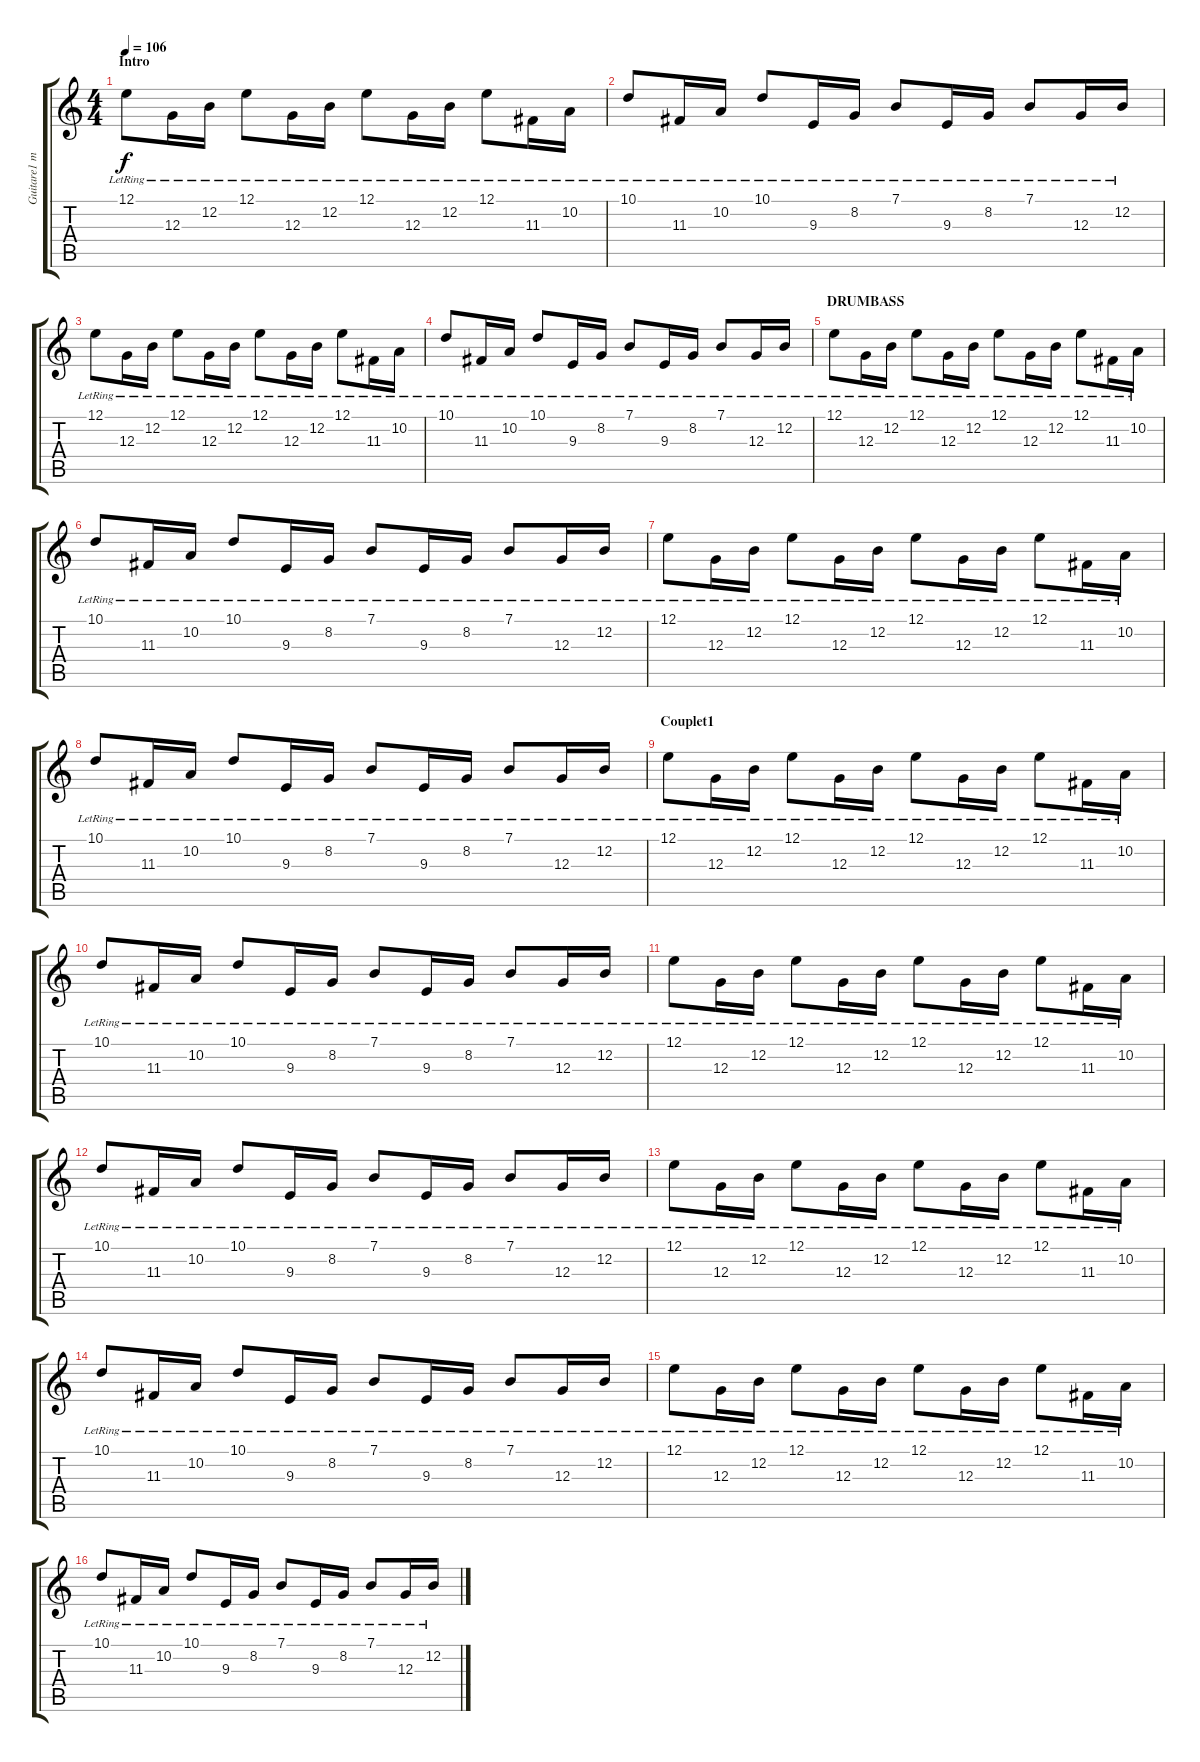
\track ("Guitare1 mélodie" "Guitare1 m") {instrument vibraphone}
\staff {score tabs}
\tuning (E4 B3 G3 D3 A2 E2) {hide}
\ts (4 4)
\section ("" "Intro")
\tempo 106
\clef g2
\ks c
12.1{lr}.8{dy f instrument vibraphone} 12.3{lr}.16 12.2{lr}.16 12.1{lr}.8 12.3{lr}.16 12.2{lr}.16 12.1{lr}.8 12.3{lr}.16 12.2{lr}.16 12.1{lr}.8 11.3{lr}.16 10.2{lr}.16 |
10.1{lr}.8 11.3{lr}.16 10.2{lr}.16 10.1{lr}.8 9.3{lr}.16 8.2{lr}.16 7.1{lr}.8 9.3{lr}.16 8.2{lr}.16 7.1{lr}.8 12.3{lr}.16 12.2{lr}.16 |
12.1{lr}.8 12.3{lr}.16 12.2{lr}.16 12.1{lr}.8 12.3{lr}.16 12.2{lr}.16 12.1{lr}.8 12.3{lr}.16 12.2{lr}.16 12.1{lr}.8 11.3{lr}.16 10.2{lr}.16 |
10.1{lr}.8 11.3{lr}.16 10.2{lr}.16 10.1{lr}.8 9.3{lr}.16 8.2{lr}.16 7.1{lr}.8 9.3{lr}.16 8.2{lr}.16 7.1{lr}.8 12.3{lr}.16 12.2{lr}.16 |
\section ("" "DRUMBASS")
12.1{lr}.8 12.3{lr}.16 12.2{lr}.16 12.1{lr}.8 12.3{lr}.16 12.2{lr}.16 12.1{lr}.8 12.3{lr}.16 12.2{lr}.16 12.1{lr}.8 11.3{lr}.16 10.2{lr}.16 |
10.1{lr}.8 11.3{lr}.16 10.2{lr}.16 10.1{lr}.8 9.3{lr}.16 8.2{lr}.16 7.1{lr}.8 9.3{lr}.16 8.2{lr}.16 7.1{lr}.8 12.3{lr}.16 12.2{lr}.16 |
12.1{lr}.8 12.3{lr}.16 12.2{lr}.16 12.1{lr}.8 12.3{lr}.16 12.2{lr}.16 12.1{lr}.8 12.3{lr}.16 12.2{lr}.16 12.1{lr}.8 11.3{lr}.16 10.2{lr}.16 |
\section ("" "")
10.1{lr}.8 11.3{lr}.16 10.2{lr}.16 10.1{lr}.8 9.3{lr}.16 8.2{lr}.16 7.1{lr}.8 9.3{lr}.16 8.2{lr}.16 7.1{lr}.8 12.3{lr}.16 12.2{lr}.16 |
\section ("" "Couplet1")
12.1{lr}.8 12.3{lr}.16 12.2{lr}.16 12.1{lr}.8 12.3{lr}.16 12.2{lr}.16 12.1{lr}.8 12.3{lr}.16 12.2{lr}.16 12.1{lr}.8 11.3{lr}.16 10.2{lr}.16 |
10.1{lr}.8 11.3{lr}.16 10.2{lr}.16 10.1{lr}.8 9.3{lr}.16 8.2{lr}.16 7.1{lr}.8 9.3{lr}.16 8.2{lr}.16 7.1{lr}.8 12.3{lr}.16 12.2{lr}.16 |
12.1{lr}.8 12.3{lr}.16 12.2{lr}.16 12.1{lr}.8 12.3{lr}.16 12.2{lr}.16 12.1{lr}.8 12.3{lr}.16 12.2{lr}.16 12.1{lr}.8 11.3{lr}.16 10.2{lr}.16 |
10.1{lr}.8 11.3{lr}.16 10.2{lr}.16 10.1{lr}.8 9.3{lr}.16 8.2{lr}.16 7.1{lr}.8 9.3{lr}.16 8.2{lr}.16 7.1{lr}.8 12.3{lr}.16 12.2{lr}.16 |
12.1{lr}.8 12.3{lr}.16 12.2{lr}.16 12.1{lr}.8 12.3{lr}.16 12.2{lr}.16 12.1{lr}.8 12.3{lr}.16 12.2{lr}.16 12.1{lr}.8 11.3{lr}.16 10.2{lr}.16 |
10.1{lr}.8 11.3{lr}.16 10.2{lr}.16 10.1{lr}.8 9.3{lr}.16 8.2{lr}.16 7.1{lr}.8 9.3{lr}.16 8.2{lr}.16 7.1{lr}.8 12.3{lr}.16 12.2{lr}.16 |
12.1{lr}.8 12.3{lr}.16 12.2{lr}.16 12.1{lr}.8 12.3{lr}.16 12.2{lr}.16 12.1{lr}.8 12.3{lr}.16 12.2{lr}.16 12.1{lr}.8 11.3{lr}.16 10.2{lr}.16 |
10.1{lr}.8 11.3{lr}.16 10.2{lr}.16 10.1{lr}.8 9.3{lr}.16 8.2{lr}.16 7.1{lr}.8 9.3{lr}.16 8.2{lr}.16 7.1{lr}.8 12.3{lr}.16 12.2{lr}.16
